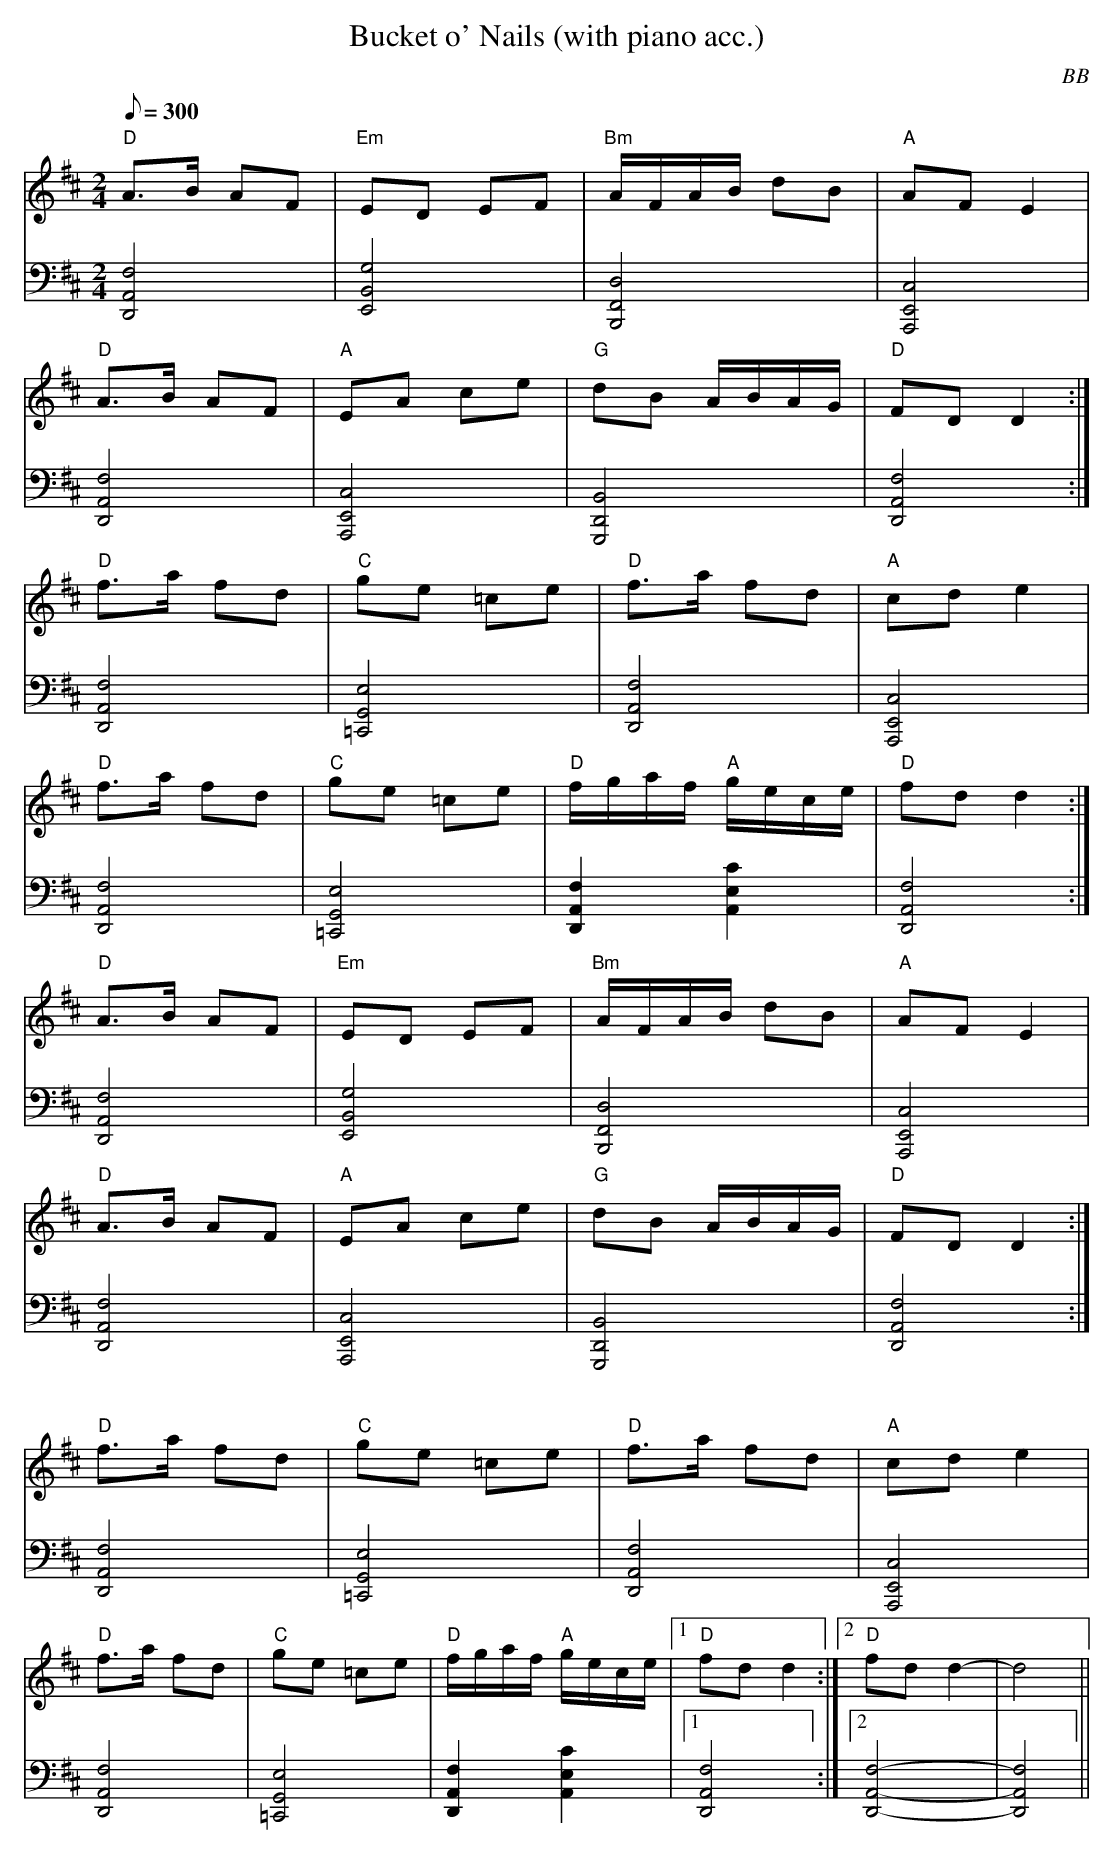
X:1
T: Bucket o' Nails (with piano acc.)
C: BB
M: 2/4
Q: 1/8=300
L: 1/8
V: 1 program 1 21 %acc
V: 2 volume=70 clef=bass m=D program 1 01
K: D
[V:1] "D"A>B AF | "Em"ED EF | "Bm"A/F/A/B/ dB | "A"AF E2 |
[V:2] [D,4A,4F4]|[B,4E,4G4]|[B,,4D4F,4]|[A,,4E,4C4]|
[V:1] "D"A>B AF | "A" EA ce | "G"dB A/B/A/G/ | "D"FD D2 :|
[V:2] [D,4A,4F4]|[A,,4E,4C4]|[G,,4D,4B,4]|[D,4A,4F4] :|
[V:1] "D"f>a fd | "C"ge =ce | "D"f>a fd | "A"cd e2 |
[V:2] [D,4A,4F4]|[=C,4G,4E4]|[D,4A,4F4]|[A,,4E,4C4]|
[V:1] "D"f>a fd | "C"ge =ce | "D"f/g/a/f/ "A"g/e/c/e/ | "D"fd d2 :|
[V:2] [D,4A,4F4]|[=C,4G,4E4]|[D,2A,2F2][A,2E2c2]|[D,4A,4F4] :|
[V:1] "D"A>B AF | "Em"ED EF | "Bm"A/F/A/B/ dB | "A"AF E2 |
[V:2] [D,4A,4F4]|[B,4E,4G4]|[B,,4D4F,4]|[A,,4E,4C4]|
[V:1] "D"A>B AF | "A" EA ce | "G"dB A/B/A/G/ | "D"FD D2 :|
[V:2] [D,4A,4F4]|[A,,4E,4C4]|[G,,4D,4B,4]|[D,4A,4F4] :|
[V:1] "D"f>a fd | "C"ge =ce | "D"f>a fd | "A"cd e2 |
[V:2] [D,4A,4F4]|[=C,4G,4E4]|[D,4A,4F4]|[A,,4E,4C4]|
[V:1] "D"f>a fd | "C"ge =ce | "D"f/g/a/f/ "A"g/e/c/e/ |1 "D"fd d2 :|2\
 "D"fd d2-|d4||
[V:2] [D,4A,4F4]|[=C,4G,4E4]|[D,2A,2F2][A,2E2c2]|1 [D,4A,4F4] :|2\
[D,4-A,4-F4-]|[D,4A,4F4]||
